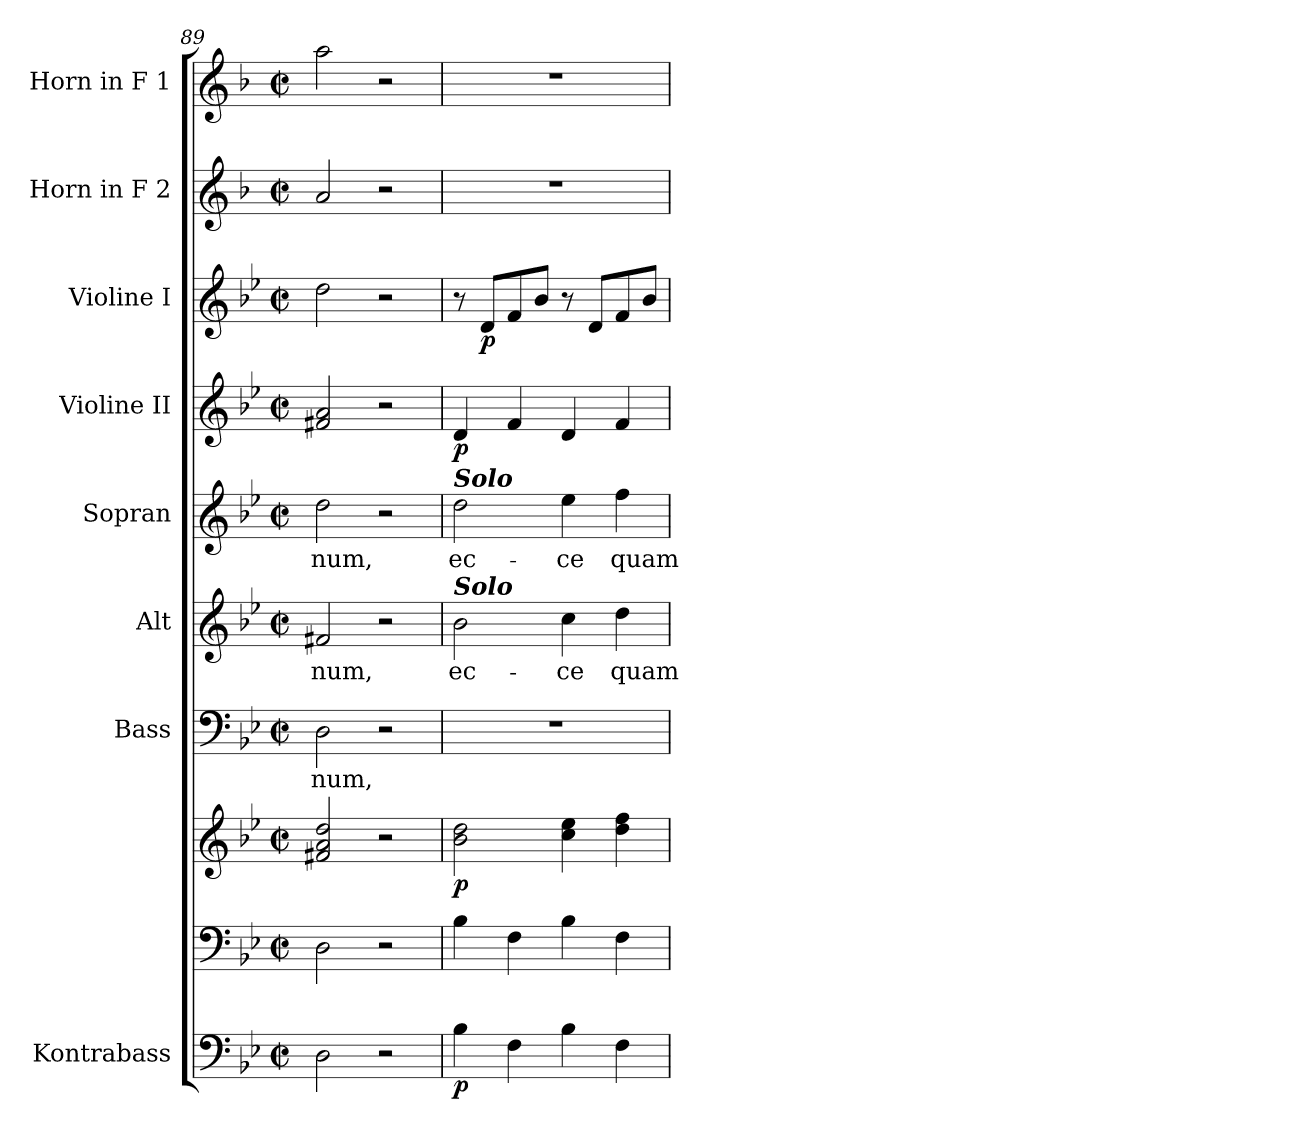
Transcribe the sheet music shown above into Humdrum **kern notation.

**kern	**dynam	**kern	**kern	**dynam	**kern	**text	**kern	**text	**kern	**text	**kern	**dynam	**kern	**dynam	**kern	**kern
*part9	*part9	*part8	*part8	*part8	*part7	*part7	*part6	*part6	*part5	*part5	*part4	*part4	*part3	*part3	*part2	*part1
*staff10	*staff10	*staff9	*staff8	*staff8/9	*staff7	*staff7	*staff6	*staff6	*staff5	*staff5	*staff4	*staff4	*staff3	*staff3	*staff2	*staff1
*I"Kontrabass	*	*	*	*	*I"Bass	*	*I"Alt	*	*I"Sopran	*	*I"Violine II	*	*I"Violine I	*	*I"Horn in F 2	*I"Horn in F 1
*I'Kb.	*	*	*	*	*I'B.	*	*I'A.	*	*I'S.	*	*I'Vl. II	*	*I'Vl. I	*	*	*
*clefF4	*	*clefF4	*clefG2	*	*clefF4	*	*clefG2	*	*clefG2	*	*clefG2	*	*clefG2	*	*clefG2	*clefG2
*ITrd7c12	*	*	*	*	*	*	*	*	*	*	*	*	*	*	*ITrd4c7	*ITrd4c7
*k[b-e-]	*	*k[b-e-]	*k[b-e-]	*	*k[b-e-]	*	*k[b-e-]	*	*k[b-e-]	*	*k[b-e-]	*	*k[b-e-]	*	*k[b-e-]	*k[b-e-]
*B-:	*	*B-:	*B-:	*	*B-:	*	*B-:	*	*B-:	*	*B-:	*	*B-:	*	*B-:	*B-:
*M2/2	*	*M2/2	*M2/2	*	*M2/2	*	*M2/2	*	*M2/2	*	*M2/2	*	*M2/2	*	*M2/2	*M2/2
*met(c|)	*	*met(c|)	*met(c|)	*	*met(c|)	*	*met(c|)	*	*met(c|)	*	*met(c|)	*	*met(c|)	*	*met(c|)	*met(c|)
=89	=89	=89	=89	=89	=89	=89	=89	=89	=89	=89	=89	=89	=89	=89	=89	=89
!	!	!	!	!	!	!LO:LY:b	!	!LO:LY:b	!	!LO:LY:b	!	!	!	!	!	!
2DD\	.	2D\	2f#X/ 2a/ 2dd/	.	2D\	-num,	2f#X/	-num,	2dd\	-num,	2f#X/ 2a/	.	2dd\	.	2d/	2dd\
2r	.	2r	2r	.	2r	.	2r	.	2r	.	2r	.	2r	.	2r	2r
=90	=90	=90	=90	=90	=90	=90	=90	=90	=90	=90	=90	=90	=90	=90	=90	=90
!	!	!	!	!	!	!	!	!	!LO:TX:a:Bi:t=Solo	!	!	!	!	!	!	!
!	!	!	!	!	!	!	!LO:TX:a:Bi:t=Solo	!	!	!	!	!	!	!	!	!
!	!LO:DY:b	!	!	!LO:DY:b	!	!	!	!LO:LY:b	!	!LO:LY:b	!	!LO:DY:b	!	!	!	!
4BB-\	p	4B-\	2b-\ 2dd\	p	1r	.	2b-\	ec-	2dd\	ec-	4d/	p	8r	.	1r	1r
!	!	!	!	!	!	!	!	!	!	!	!	!	!	!LO:DY:b	!	!
.	.	.	.	.	.	.	.	.	.	.	.	.	8d/L	p	.	.
4FF\	.	4F\	.	.	.	.	.	.	.	.	4f/	.	8f/	.	.	.
.	.	.	.	.	.	.	.	.	.	.	.	.	8b-/J	.	.	.
!	!	!	!	!	!	!	!	!LO:LY:b	!	!LO:LY:b	!	!	!	!	!	!
4BB-\	.	4B-\	4cc\ 4ee-\	.	.	.	4cc\	-ce	4ee-\	-ce	4d/	.	8r	.	.	.
.	.	.	.	.	.	.	.	.	.	.	.	.	8d/L	.	.	.
!	!	!	!	!	!	!	!	!LO:LY:b	!	!LO:LY:b	!	!	!	!	!	!
4FF\	.	4F\	4dd\ 4ff\	.	.	.	4dd\	quam	4ff\	quam	4f/	.	8f/	.	.	.
.	.	.	.	.	.	.	.	.	.	.	.	.	8b-/J	.	.	.
=	=	=	=	=	=	=	=	=	=	=	=	=	=	=	=	=
*-	*-	*-	*-	*-	*-	*-	*-	*-	*-	*-	*-	*-	*-	*-	*-	*-
